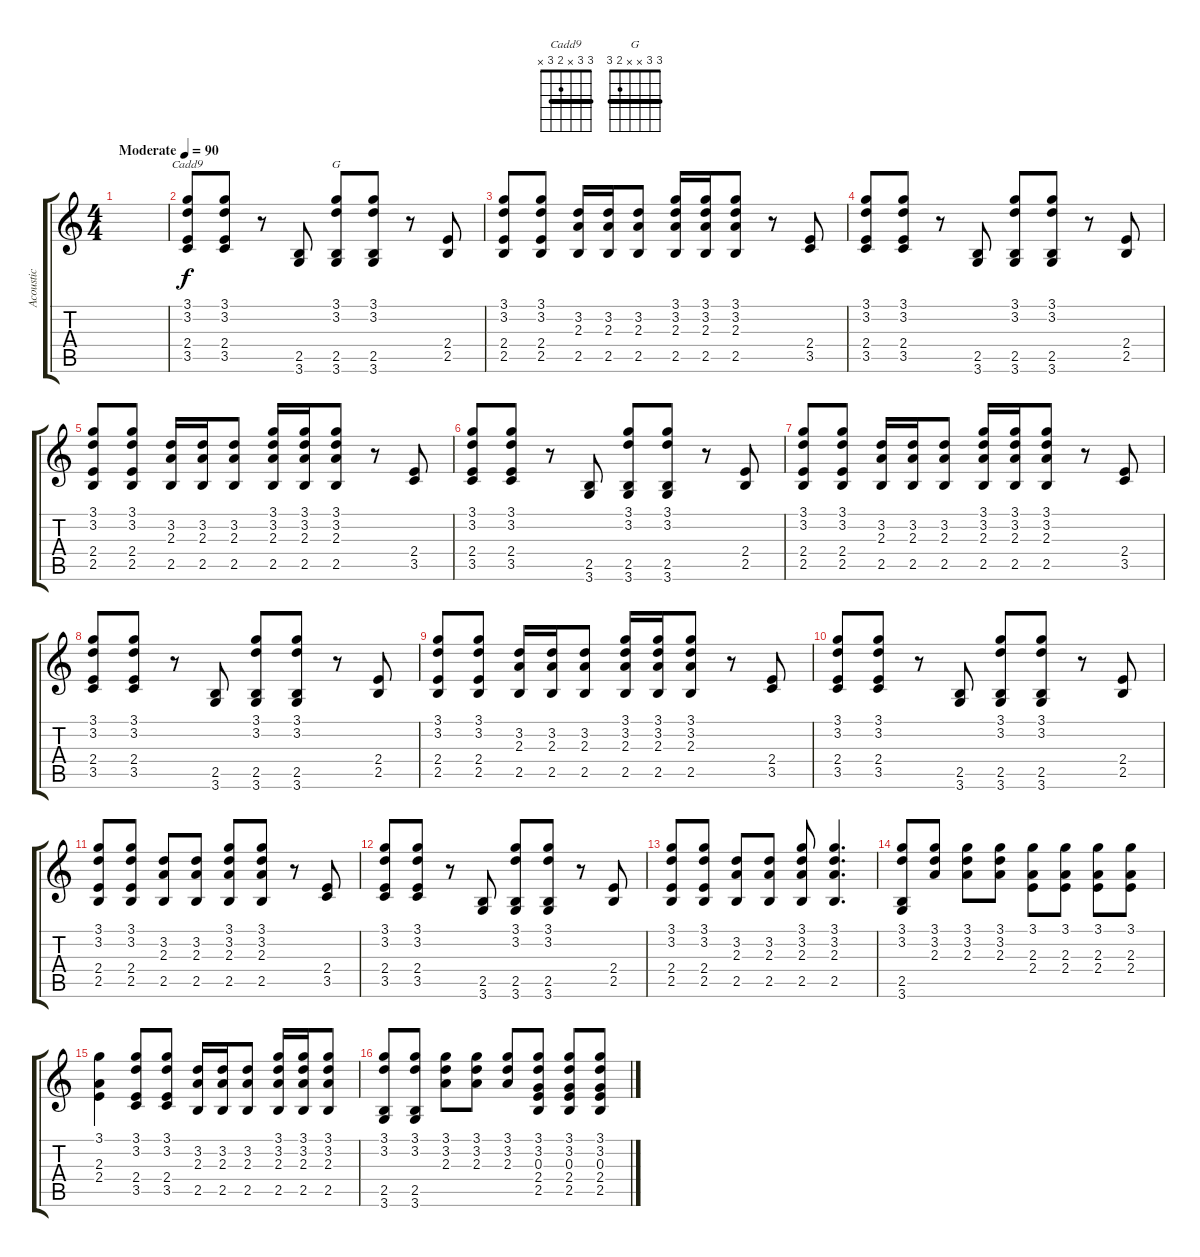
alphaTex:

\track ("Acoustic" "Acoustic") {instrument acousticguitarsteel}
\staff {score tabs}
\tuning (E4 B3 G3 D3 A2 E2) {hide}
\chord ("Cadd9" 3 3 x 2 3 x) {barre 3}
\chord ("G" 3 3 x x 2 3) {barre 3}
\ts (4 4)
\tempo (90 "Moderate")
\clef g2
\ks c
|
(3.1 3.2 2.4 3.5).8{ch "Cadd9"} (3.1 3.2 2.4 3.5).8 r.8 (2.5 3.6).8 (3.1 3.2 2.5 3.6).8{ch "G"} (3.1 3.2 2.5 3.6).8 r.8 (2.4 2.5).8 |
(3.1 3.2 2.4 2.5).8 (3.1 3.2 2.4 2.5).8 (3.2 2.3 2.5).16 (3.2 2.3 2.5).16 (3.2 2.3 2.5).8 (3.1 3.2 2.3 2.5).16 (3.1 3.2 2.3 2.5).16 (3.1 3.2 2.3 2.5).8 r.8 (2.4 3.5).8 |
(3.1 3.2 2.4 3.5).8 (3.1 3.2 2.4 3.5).8 r.8 (2.5 3.6).8 (3.1 3.2 2.5 3.6).8 (3.1 3.2 2.5 3.6).8 r.8 (2.4 2.5).8 |
(3.1 3.2 2.4 2.5).8 (3.1 3.2 2.4 2.5).8 (3.2 2.3 2.5).16 (3.2 2.3 2.5).16 (3.2 2.3 2.5).8 (3.1 3.2 2.3 2.5).16 (3.1 3.2 2.3 2.5).16 (3.1 3.2 2.3 2.5).8 r.8 (2.4 3.5).8 |
(3.1 3.2 2.4 3.5).8 (3.1 3.2 2.4 3.5).8 r.8 (2.5 3.6).8 (3.1 3.2 2.5 3.6).8 (3.1 3.2 2.5 3.6).8 r.8 (2.4 2.5).8 |
(3.1 3.2 2.4 2.5).8 (3.1 3.2 2.4 2.5).8 (3.2 2.3 2.5).16 (3.2 2.3 2.5).16 (3.2 2.3 2.5).8 (3.1 3.2 2.3 2.5).16 (3.1 3.2 2.3 2.5).16 (3.1 3.2 2.3 2.5).8 r.8 (2.4 3.5).8 |
(3.1 3.2 2.4 3.5).8 (3.1 3.2 2.4 3.5).8 r.8 (2.5 3.6).8 (3.1 3.2 2.5 3.6).8 (3.1 3.2 2.5 3.6).8 r.8 (2.4 2.5).8 |
(3.1 3.2 2.4 2.5).8 (3.1 3.2 2.4 2.5).8 (3.2 2.3 2.5).16 (3.2 2.3 2.5).16 (3.2 2.3 2.5).8 (3.1 3.2 2.3 2.5).16 (3.1 3.2 2.3 2.5).16 (3.1 3.2 2.3 2.5).8 r.8 (2.4 3.5).8 |
(3.1 3.2 2.4 3.5).8 (3.1 3.2 2.4 3.5).8 r.8 (2.5 3.6).8 (3.1 3.2 2.5 3.6).8 (3.1 3.2 2.5 3.6).8 r.8 (2.4 2.5).8 |
(3.1 3.2 2.4 2.5).8 (3.1 3.2 2.4 2.5).8 (3.2 2.3 2.5).8 (3.2 2.3 2.5).8 (3.1 3.2 2.3 2.5).8 (3.1 3.2 2.3 2.5).8 r.8 (2.4 3.5).8 |
(3.1 3.2 2.4 3.5).8 (3.1 3.2 2.4 3.5).8 r.8 (2.5 3.6).8 (3.1 3.2 2.5 3.6).8 (3.1 3.2 2.5 3.6).8 r.8 (2.4 2.5).8 |
(3.1 3.2 2.4 2.5).8 (3.1 3.2 2.4 2.5).8 (3.2 2.3 2.5).8 (3.2 2.3 2.5).8 (3.1 3.2 2.3 2.5).8 (3.1 3.2 2.3 2.5).4{d} |
(3.1 3.2 2.5 3.6).8 (3.1 3.2 2.3).8 (3.1 3.2 2.3).8 (3.1 3.2 2.3).8 (3.1 2.3 2.4).8 (3.1 2.3 2.4).8 (3.1 2.3 2.4).8 (3.1 2.3 2.4).8 |
(3.1 2.3 2.4).4 (3.1 3.2 2.4 3.5).8 (3.1 3.2 2.4 3.5).8 (3.2 2.3 2.5).16 (3.2 2.3 2.5).16 (3.2 2.3 2.5).8 (3.1 3.2 2.3 2.5).16 (3.1 3.2 2.3 2.5).16 (3.1 3.2 2.3 2.5).8 |
(3.1 3.2 2.5 3.6).8 (3.1 3.2 2.5 3.6).8 (3.1 3.2 2.3).8 (3.1 3.2 2.3).8 (3.1 3.2 2.3).8 (3.1 3.2 0.3 2.4 2.5).8 (3.1 3.2 0.3 2.4 2.5).8 (3.1 3.2 0.3 2.4 2.5).8
